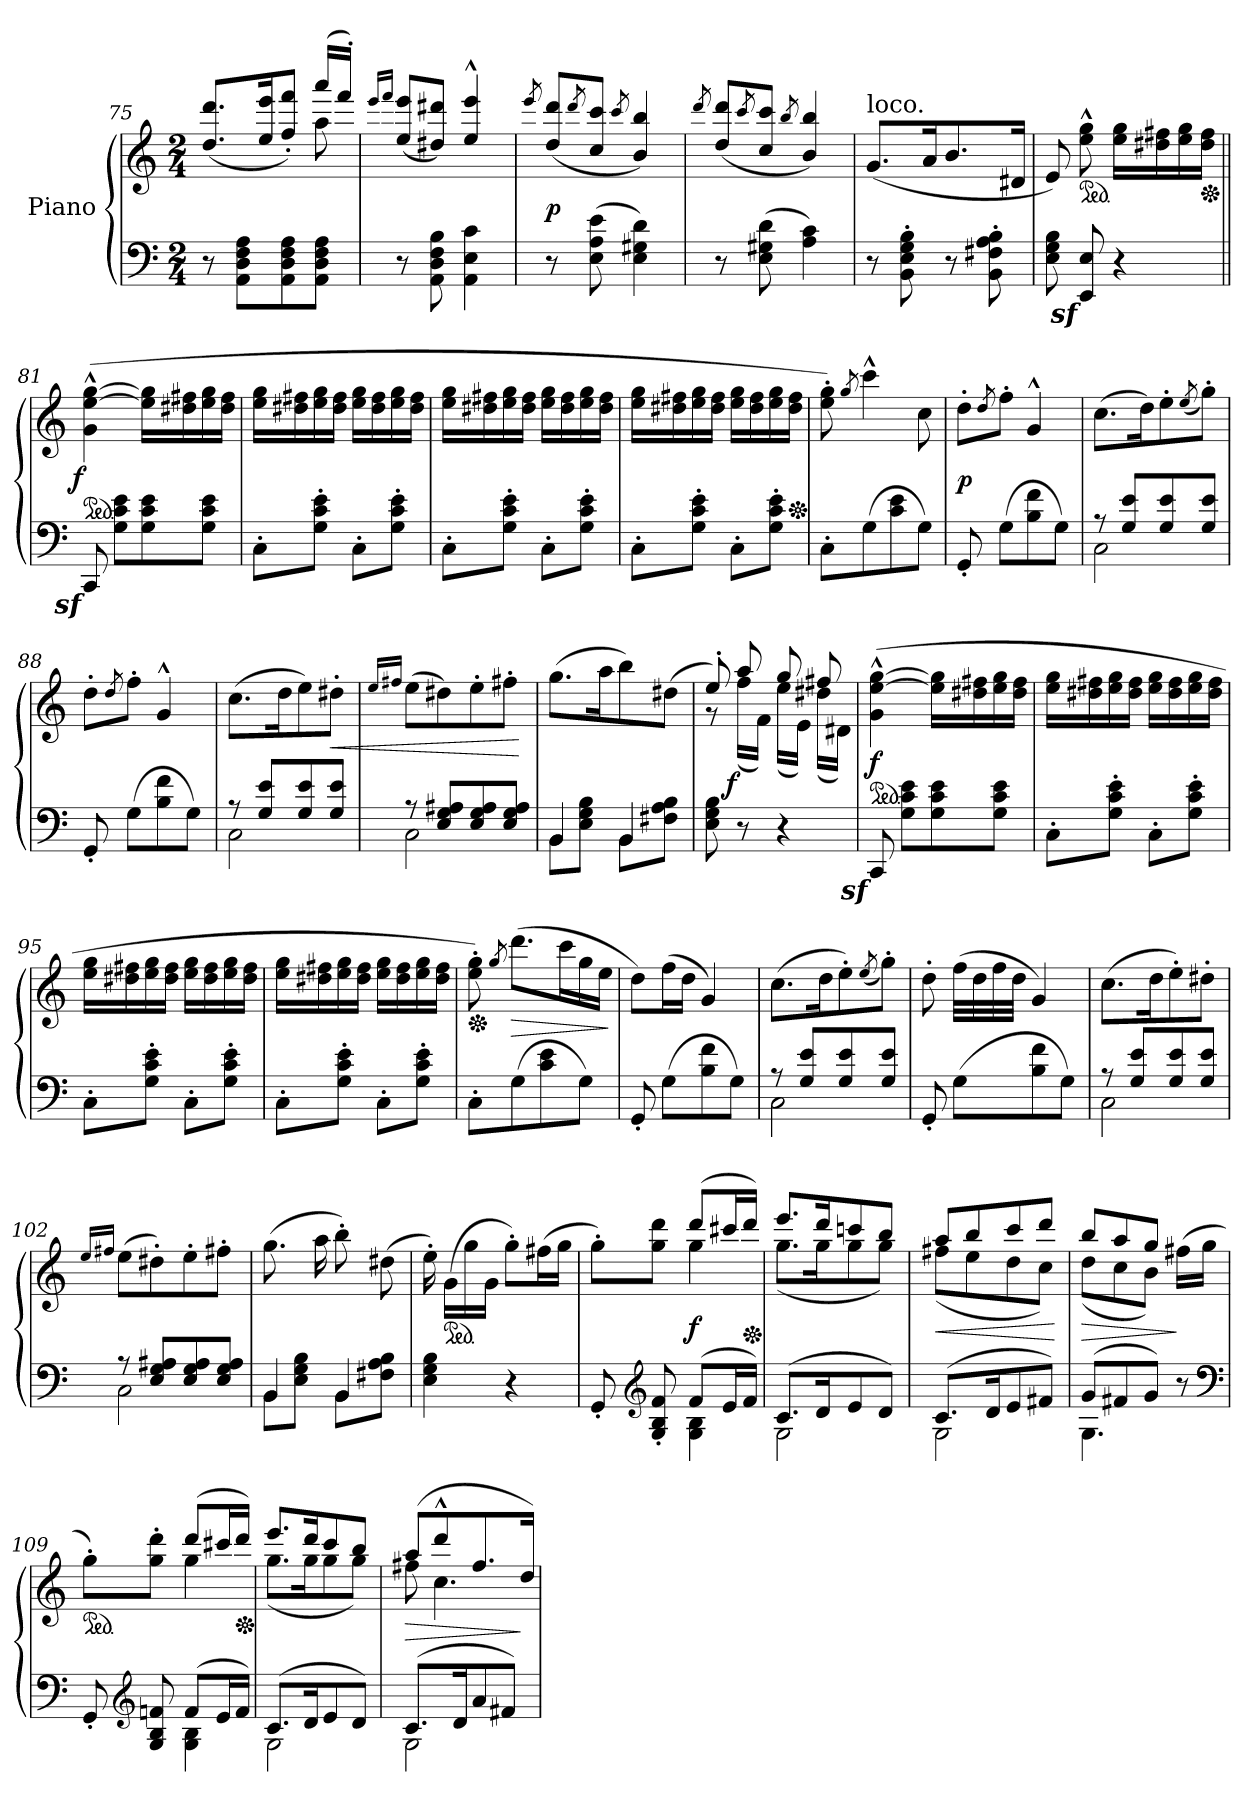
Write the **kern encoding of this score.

**kern	**kern	**dynam
*part1	*part1	*part1
*staff2	*staff1	*staff1/2
*I"Piano	*	*
*clefF4	*clefG2	*
*k[]	*k[]	*
*C:	*C:	*
*M2/4	*M2/4	*
=75	=75	=75
*	*^	*
8r	(8.dd/ 8.ddd/L	4.ryy	.
8AA\ 8D\ 8F\ 8A\L	.	.	.
.	16ee/ 16eee/K	.	.
8AA\ 8D\ 8F\ 8A\	8ff'/ 8fff'/J)	.	.
8AA\ 8D\ 8F\ 8A\J	(<16aaa/LL	8aa\	.
.	16fff'</JJ)	.	.
*	*v	*v	*
=76	=76	=76
.	16qqeee/LL	.
.	16qqfff/JJ	.
8r	(8ee/ 8eee/L	.
8AA\ 8D\ 8F\ 8B\	8dd#X/ 8ddd#X/J)	.
4AA\ 4E\ 4c\	4ee^^/ 4eee^^/	.
=77	=77	=77
.	8qeee/	.
8r	(8dd/ 8ddd/L	p
.	8qddd/	.
(8E\ 8A\ 8e\	8cc/ 8ccc/J	.
.	8qccc/	.
4E\ 4G#X\ 4d\)	4b/ 4bb/)	.
=78	=78	=78
.	8qddd/	.
8r	(8dd/ 8ddd/L	.
.	8qccc/	.
(8E\ 8G#X\ 8d\	8cc/ 8ccc/J	.
.	8qbb/	.
4A\ 4c\)	4b/ 4bb/)	.
=79	=79	=79
!	!LO:TX:a:t=loco.	!
8r	(8.g/L	.
8BB'\ 8E'\ 8G'\ 8B'\	.	.
.	16a/K	.
8r	8.b/	.
8BB'\ 8F#X'\ 8A'\ 8B'\	.	.
.	16d#X/Jk	.
=80	=80	=80
8E\ 8G\ 8B\	8e/)	.
!LO:DY:rj	!	!
*	*ped	*
8EEz</ 8Ez</	8ee^^\ 8gg^^\	.
4r	16ee\ 16gg\LL	.
.	16dd#X\ 16ff#X\	.
.	16ee\ 16gg\	.
*	*Xped	*
.	16dd#\ 16ff#\JJ	.
=81||	=81||	=81||
!LO:DY:rj	!	!LO:DY:b:rj
*	*ped	*
8CCz</	(4g^^\ [4ee^^\ [4gg^^\	f
8G\ 8c\ 8e\L	.	.
8G\ 8c\ 8e\	16ee]\ 16gg]\LL	.
.	16dd#X\ 16ff#X\	.
8G\ 8c\ 8e\J	16ee\ 16gg\	.
.	16dd#\ 16ff#\JJ	.
=82	=82	=82
8C'\L	16ee\ 16gg\LL	.
.	16dd#X\ 16ff#X\	.
8G'\ 8c'\ 8e'\J	16ee\ 16gg\	.
.	16dd#\ 16ff#\JJ	.
8C'\L	16ee\ 16gg\LL	.
.	16dd#\ 16ff#\	.
8G'\ 8c'\ 8e'\J	16ee\ 16gg\	.
.	16dd#\ 16ff#\JJ	.
=83	=83	=83
8C'\L	16ee\ 16gg\LL	.
.	16dd#X\ 16ff#X\	.
8G'\ 8c'\ 8e'\J	16ee\ 16gg\	.
.	16dd#\ 16ff#\JJ	.
8C'\L	16ee\ 16gg\LL	.
.	16dd#\ 16ff#\	.
8G'\ 8c'\ 8e'\J	16ee\ 16gg\	.
.	16dd#\ 16ff#\JJ	.
=84	=84	=84
8C'\L	16ee\ 16gg\LL	.
.	16dd#X\ 16ff#X\	.
8G'\ 8c'\ 8e'\J	16ee\ 16gg\	.
.	16dd#\ 16ff#\JJ	.
8C'\L	16ee\ 16gg\LL	.
.	16dd#\ 16ff#\	.
8G'\ 8c'\ 8e'\J	16ee\ 16gg\	.
*	*Xped	*
.	16dd#\ 16ff#\JJ	.
=85	=85	=85
8C'\L	8ee'\ 8gg'\)	.
.	8qgg/	.
(8G\	4ccc^^\	.
8c\ 8e\	.	.
8G\J)	8cc\	.
=86	=86	=86
8GG'/	8dd'\L	p
.	8qdd/	.
(8G\L	8ff'\J	.
8B\ 8f\	4g^^/	.
8G\J)	.	.
=87	=87	=87
*^	*	*
8r	2C\	(8.cc\L	.
8G/ 8e/L	.	.	.
.	.	16dd\K)	.
8G/ 8e/	.	8ee'\	.
.	.	(<8qee/	.
8G/ 8e/J	.	8gg'\J)	.
*v	*v	*	*
=88	=88	=88
8GG'/	8dd'\L	.
.	8qdd/	.
(8G\L	8ff'\J	.
8B\ 8f\	4g^^/	.
8G\J)	.	.
=89	=89	=89
*^	*	*
8r	2C\	(8.cc\L	.
8G/ 8e/L	.	.	.
.	.	16dd\K	.
8G/ 8e/	.	8ee\)	.
8G/ 8e/J	.	8dd#X'\J	<
=90	=90	=90	=90
.	.	16qqee/LL	.
.	.	16qqff#X/JJ	.
8r	2C\	(8ee\L	.
8E/ 8G/ 8A#X/L	.	8dd#X\)	.
8E/ 8G/ 8A#/	.	8ee'\	.
8E/ 8G/ 8A#/J	.	8ff#X'\J	.
*v	*v	*	*
.	.	[
=91	=91	=91
*^	*	*
8BB\L	4BB/	(8.gg\L	.
8E\ 8G\ 8B\J	.	.	.
.	.	16aa\K	.
8BB\L	4BB/	8bb\)	.
8F#X\ 8A\ 8B\J	.	(8dd#X\J	.
*v	*v	*	*
=92	=92	=92
*	*^	*
8E\ 8G\ 8B\	8ee'/)	8r	.
!	!	!	!LO:DY:rj
8r	8aa/	(>16ff\LL	f
.	.	16f\JJ)	.
4r	8gg/	(>16ee\LL	.
.	.	16e\JJ)	.
.	8ff#X/	(>16dd#X\LL	.
.	.	16d#X\JJ)	.
=93	=93	=93	=93
!LO:DY:rj	!	!	!LO:DY:b
*	*v	*v	*
*	*ped	*
8CCz</	(4g^^\ [4ee^^\ [4gg^^\	f
8G\ 8c\ 8e\L	.	.
8G\ 8c\ 8e\	16ee]\ 16gg]\LL	.
.	16dd#X\ 16ff#X\	.
8G\ 8c\ 8e\J	16ee\ 16gg\	.
.	16dd#\ 16ff#\JJ	.
=94	=94	=94
8C'\L	16ee\ 16gg\LL	.
.	16dd#X\ 16ff#X\	.
8G'\ 8c'\ 8e'\J	16ee\ 16gg\	.
.	16dd#\ 16ff#\JJ	.
8C'\L	16ee\ 16gg\LL	.
.	16dd#\ 16ff#\	.
8G'\ 8c'\ 8e'\J	16ee\ 16gg\	.
.	16dd#\ 16ff#\JJ	.
=95	=95	=95
8C'\L	16ee\ 16gg\LL	.
.	16dd#X\ 16ff#X\	.
8G'\ 8c'\ 8e'\J	16ee\ 16gg\	.
.	16dd#\ 16ff#\JJ	.
8C'\L	16ee\ 16gg\LL	.
.	16dd#\ 16ff#\	.
8G'\ 8c'\ 8e'\J	16ee\ 16gg\	.
.	16dd#\ 16ff#\JJ	.
=96	=96	=96
8C'\L	16ee\ 16gg\LL	.
.	16dd#X\ 16ff#X\	.
8G'\ 8c'\ 8e'\J	16ee\ 16gg\	.
.	16dd#\ 16ff#\JJ	.
8C'\L	16ee\ 16gg\LL	.
.	16dd#\ 16ff#\	.
8G'\ 8c'\ 8e'\J	16ee\ 16gg\	.
.	16dd#\ 16ff#\JJ	.
=97	=97	=97
*	*Xped	*
8C'\L	8ee'\ 8gg'\)	.
.	8qgg/	.
(8G\	(8.ddd\L	>
8c\ 8e\	.	.
.	16ccc\L	.
8G\J)	16gg\	.
.	16ee\JJ	.
.	.	]
=98	=98	=98
8GG'/	8dd\L)	.
(8G\L	(16ff\L	.
.	16dd\JJ	.
8B\ 8f\	4g/)	.
8G\J)	.	.
=99	=99	=99
*^	*	*
8r	2C\	(8.cc\L	.
8G/ 8e/L	.	.	.
.	.	16dd\K	.
8G/ 8e/	.	8ee'\)	.
.	.	(<8qee/	.
8G/ 8e/J	.	8gg'\J)	.
*v	*v	*	*
=100	=100	=100
8GG'/	8dd'\	.
(8G\L	(32ff\LLL	.
.	32dd\	.
.	32ff\	.
.	32dd\JJJ	.
8B\ 8f\	4g/)	.
8G\J)	.	.
=101	=101	=101
*^	*	*
8r	2C\	(8.cc\L	.
8G/ 8e/L	.	.	.
.	.	16dd\K	.
8G/ 8e/	.	8ee'\)	.
8G/ 8e/J	.	8dd#X'\J	.
=102	=102	=102	=102
.	.	16qqee/LL	.
.	.	16qqff#X/JJ	.
8r	2C\	(8ee\L	.
8E/ 8G/ 8A#X/L	.	8dd#X'\)	.
8E/ 8G/ 8A#/	.	8ee'\	.
8E/ 8G/ 8A#/J	.	8ff#X'\J	.
=103	=103	=103	=103
8BB\L	4BB/	(8.gg\	.
8E\ 8G\ 8B\J	.	.	.
.	.	16aa\	.
8BB\L	4BB/	8bb'\)	.
8F#X\ 8A\ 8B\J	.	(8dd#X\	.
*v	*v	*	*
=104	=104	=104
4E\ 4G\ 4B\	16ee'\)	.
*	*ped	*
.	(16g\LL	.
.	16gg\	.
.	16g\JJ	.
4r	8gg'\L)	.
.	(16ff#X\L	.
.	16gg\JJ	.
=105	=105	=105
*^	*^	*
8GG'/	4ryy	8gg'\L)	4ryy	.
*clefG2	*	*	*	*
8G'/ 8B'/ 8f'/	.	8gg\ 8ddd\J	.	.
(8f/L	4G\ 4B\	(8ddd/L	4gg\	f
16e/L	.	16ccc#X/L	.	.
*	*	*Xped	*	*
16f/JJ)	.	16ddd/JJ)	.	.
=106	=106	=106	=106	=106
(8.c/L	2G\	8.eee/L	(8.gg\L	.
16d/K	.	16ddd/K	16gg\K	.
8e/	.	8cccn/	8gg\	.
8d/J)	.	8bb/J	8gg\J)	.
=107	=107	=107	=107	=107
(8.c/L	2G\	8aa/L	(8ff#X\L	<
.	.	8bb/	8ee\	.
16d/K	.	.	.	.
8e/	.	8ccc/	8dd\	.
8f#X/J)	.	8ddd/J	8cc\J)	.
*v	*v	*	*	*
*	*v	*v	*
.	.	[
=108	=108	=108
*^	*^	*
(8g/L	4.G\	8bb/L	(8dd\L	>
8f#X/	.	8aa/	8cc\	.
8g/J)	.	8gg/J	8b\J)	.
8r	8ryy	(16ff#X\LL	8ryy	]
.	.	16gg\JJ	.	.
*clefF4	*	*	*	*
=109	=109	=109	=109	=109
*	*	*ped	*	*
8GG'/	4ryy	8gg'\L)	4ryy	.
*clefG2	*	*	*	*
8G/ 8B/ 8fn/	.	8gg'\ 8ddd'\J	.	.
(8f/L	4G\ 4B\	(8ddd/L	4gg\	.
16e/L	.	16ccc#X/L	.	.
*	*	*Xped	*	*
16f/JJ)	.	16ddd/JJ)	.	.
=110	=110	=110	=110	=110
(8.c/L	2G\	8.eee/L	(8.gg\L	.
16d/K	.	16ddd/K	16gg\K	.
8e/	.	8ccc/	8gg\	.
8d/J)	.	8bb/J	8gg\J)	.
=111	=111	=111	=111	=111
(8.c/L	2G\	(8aa/L	8ff#X\	>
.	.	8ddd^^</	4.cc\	.
16d/K	.	.	.	.
8a/	.	8.ff#/	.	.
8f#X/J)	.	.	.	.
.	.	16dd/Jk)	.	]
*v	*v	*	*	*
*	*v	*v	*
=	=	=
*-	*-	*-
